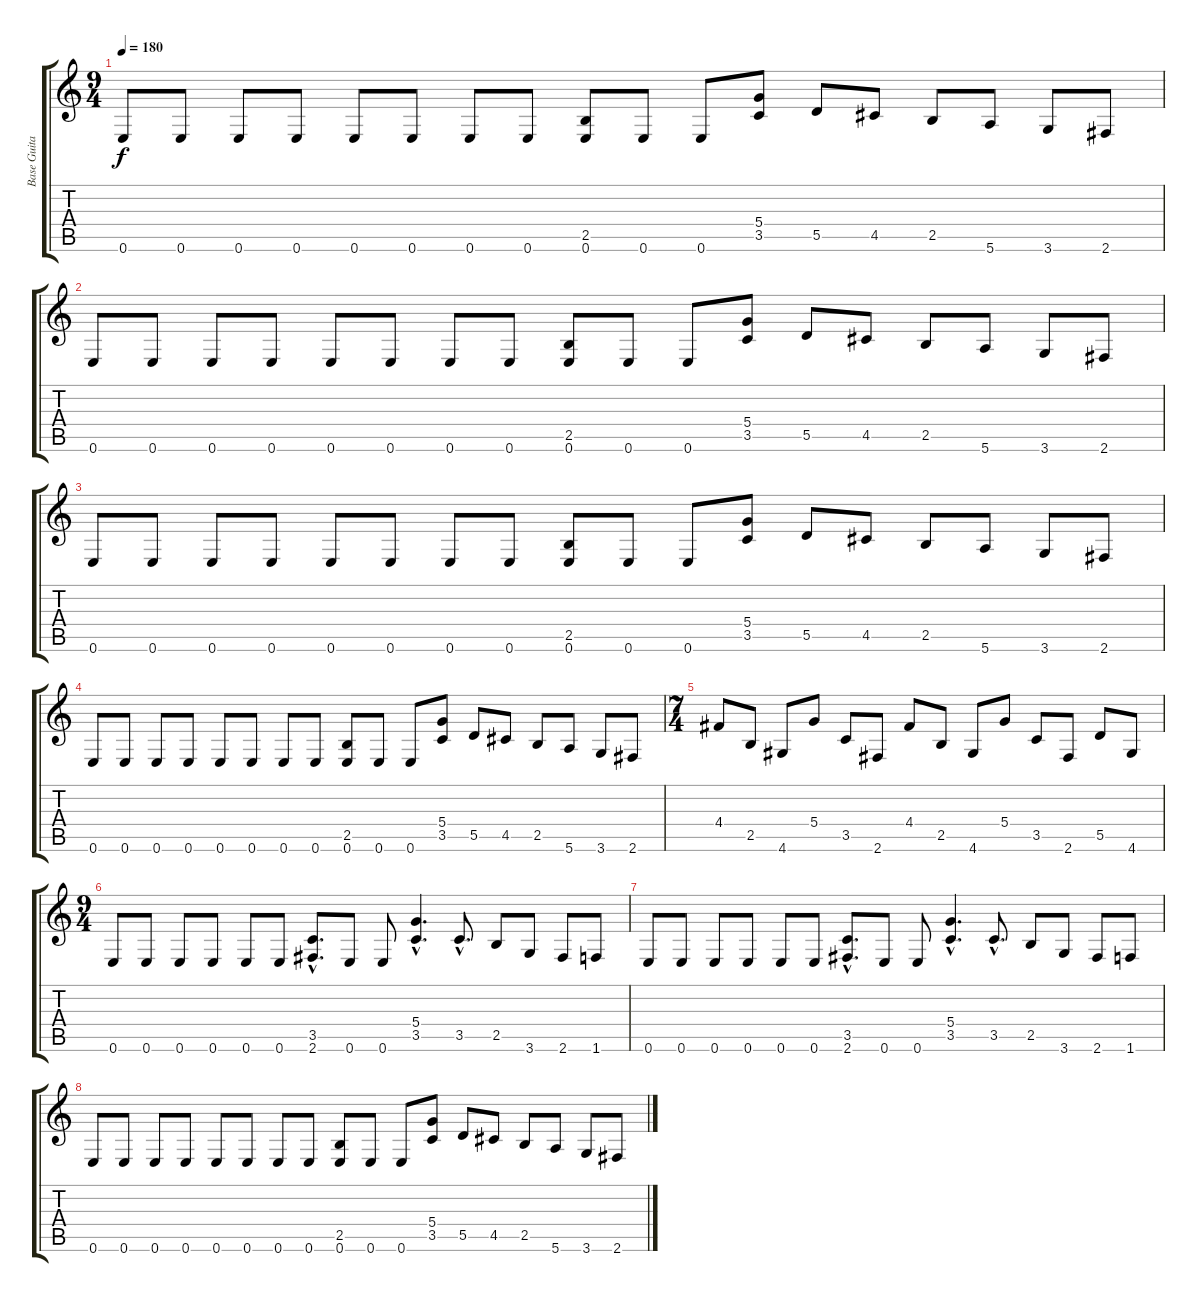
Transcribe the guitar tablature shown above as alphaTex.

\track ("Base Guitar" "Base Guita") {instrument distortionguitar}
\staff {score tabs}
\tuning (E4 B3 G3 D3 A2 E2) {hide}
\ts (9 4)
\tempo 180
\clef g2
\ks c
0.6.8{dy f} 0.6.8 0.6.8 0.6.8 0.6.8 0.6.8 0.6.8 0.6.8 (2.5 0.6).8 0.6.8 0.6.8 (5.4 3.5).8 5.5.8 4.5.8 2.5.8 5.6.8 3.6.8 2.6.8 |
0.6.8 0.6.8 0.6.8 0.6.8 0.6.8 0.6.8 0.6.8 0.6.8 (2.5 0.6).8 0.6.8 0.6.8 (5.4 3.5).8 5.5.8 4.5.8 2.5.8 5.6.8 3.6.8 2.6.8 |
0.6.8 0.6.8 0.6.8 0.6.8 0.6.8 0.6.8 0.6.8 0.6.8 (2.5 0.6).8 0.6.8 0.6.8 (5.4 3.5).8 5.5.8 4.5.8 2.5.8 5.6.8 3.6.8 2.6.8 |
0.6.8 0.6.8 0.6.8 0.6.8 0.6.8 0.6.8 0.6.8 0.6.8 (2.5 0.6).8 0.6.8 0.6.8 (5.4 3.5).8 5.5.8 4.5.8 2.5.8 5.6.8 3.6.8 2.6.8 |
\ts (7 4)
4.4.8 2.5.8 4.6.8 5.4.8 3.5.8 2.6.8 4.4.8 2.5.8 4.6.8 5.4.8 3.5.8 2.6.8 5.5.8 4.6.8 |
\ts (9 4)
0.6.8 0.6.8 0.6.8 0.6.8 0.6.8 0.6.8 (3.5{hac} 2.6{hac}).8{d} 0.6.8 0.6.8 (5.4{hac} 3.5{hac}).4{d} 3.5{hac}.8{d} 2.5.8 3.6.8 2.6.8 1.6.8 |
0.6.8 0.6.8 0.6.8 0.6.8 0.6.8 0.6.8 (3.5{hac} 2.6{hac}).8{d} 0.6.8 0.6.8 (5.4{hac} 3.5{hac}).4{d} 3.5{hac}.8{d} 2.5.8 3.6.8 2.6.8 1.6.8 |
0.6.8 0.6.8 0.6.8 0.6.8 0.6.8 0.6.8 0.6.8 0.6.8 (2.5 0.6).8 0.6.8 0.6.8 (5.4 3.5).8 5.5.8 4.5.8 2.5.8 5.6.8 3.6.8 2.6.8
